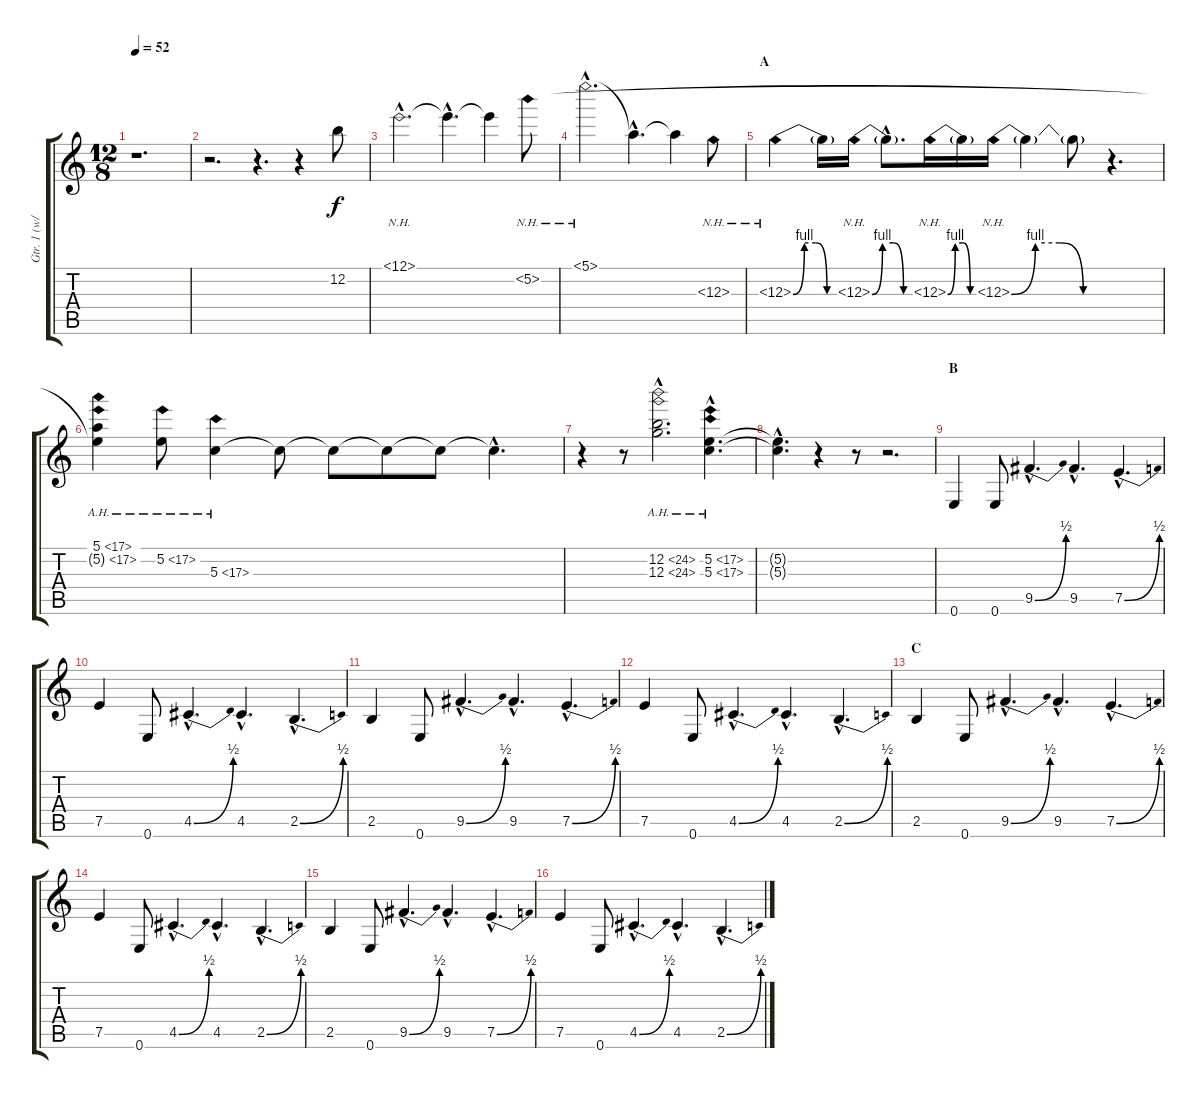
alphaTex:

\track ("Gtr. 1 (w/wah)" "Gtr. 1 (w/") {instrument distortionguitar}
\staff {score tabs}
\tuning (E4 B3 G3 D3 A2 E2) {hide}
\ts (12 8)
\tempo 52
\clef g2
\ks c
r.1{d dy f instrument distortionguitar} |
r.2{d} r.4{d} r.4 12.2.8 |
12.1{nh hac}.2{d} 12.1{hac t}.4{d} 12.1{t}.4 5.2{nh}.8 |
5.1{nh hac}.2{d} 5.1{hac t}.4{d} 5.1{t}.4 12.3{nh}.8 |
\section ("" "A")
12.3{be (custom 0 0 15 4 30 4 45 0 60 0) nh}.4 12.3{t}.16 12.3{be (custom 0 0 15 4 30 4 45 0 60 0) nh}.16 12.3{hac t}.8{d} 12.3{be (custom 0 0 15 4 30 4 45 0 60 0) nh}.16 12.3{t}.16 12.3{be (custom 0 0 15 4 30 4 45 0 60 0) nh}.16 12.3{t}.4 12.3{t}.8 r.4{d} |
(5.1{ah 12} 5.2{ah 12 t}).4 5.2{ah 12}.8 5.3{ah 12}.4 5.3{t}.8 5.3{t}.8 5.3{t}.8 5.3{t}.8 5.3{hac t}.4{d} |
r.4 r.8 (12.2{ah 12 hac} 12.3{ah 12 hac}).2{d} (5.2{ah 12 hac} 5.3{ah 12 hac}).4{d} |
(5.2{hac t} 5.3{hac t}).4{d} r.4 r.8 r.2{d} |
\section ("" "B")
0.6.4 0.6.8 9.5{be (bend 0 0 60 2) hac}.4{d} 9.5{hac}.4{d} 7.5{be (bend 0 0 60 2) hac}.4{d} |
7.5.4 0.6.8 4.5{be (bend 0 0 60 2) hac}.4{d} 4.5{hac}.4{d} 2.5{be (bend 0 0 60 2) hac}.4{d} |
2.5.4 0.6.8 9.5{be (bend 0 0 60 2) hac}.4{d} 9.5{hac}.4{d} 7.5{be (bend 0 0 60 2) hac}.4{d} |
7.5.4 0.6.8 4.5{be (bend 0 0 60 2) hac}.4{d} 4.5{hac}.4{d} 2.5{be (bend 0 0 60 2) hac}.4{d} |
\section ("" "C")
2.5.4 0.6.8 9.5{be (bend 0 0 60 2) hac}.4{d} 9.5{hac}.4{d} 7.5{be (bend 0 0 60 2) hac}.4{d} |
7.5.4 0.6.8 4.5{be (bend 0 0 60 2) hac}.4{d} 4.5{hac}.4{d} 2.5{be (bend 0 0 60 2) hac}.4{d} |
2.5.4 0.6.8 9.5{be (bend 0 0 60 2) hac}.4{d} 9.5{hac}.4{d} 7.5{be (bend 0 0 60 2) hac}.4{d} |
7.5.4 0.6.8 4.5{be (bend 0 0 60 2) hac}.4{d} 4.5{hac}.4{d} 2.5{be (bend 0 0 60 2) hac}.4{d}
